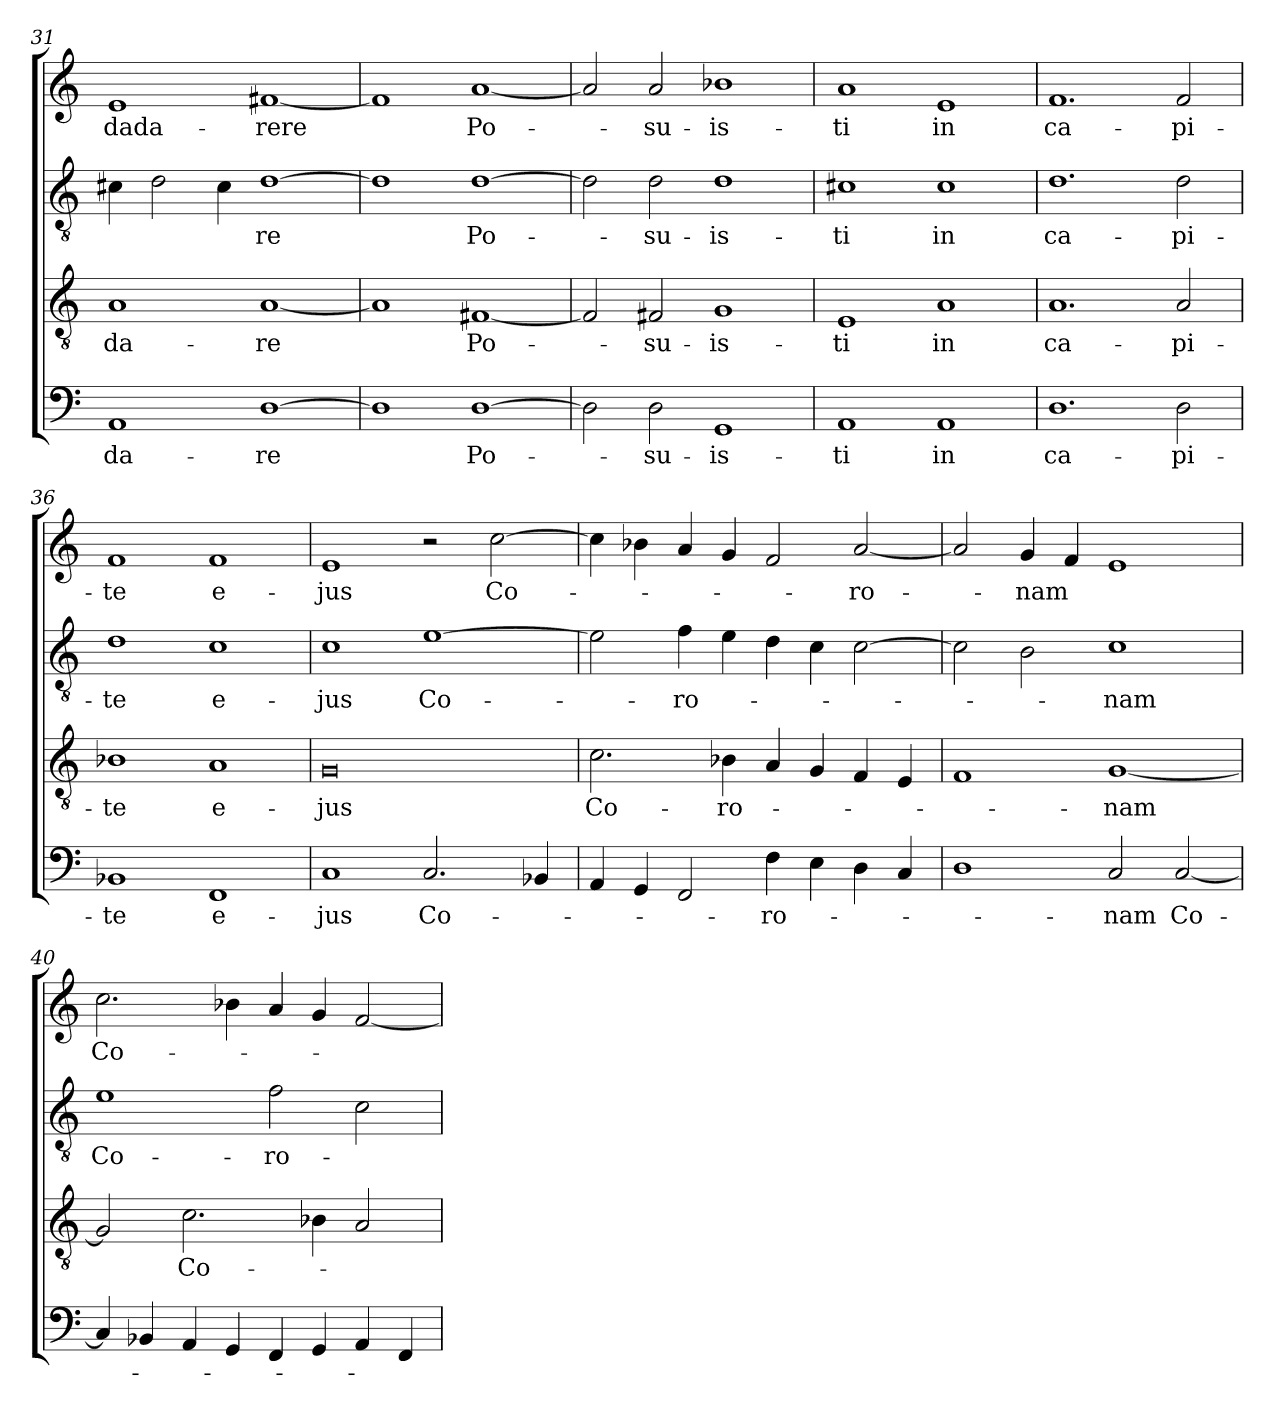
**kern	**text	**kern	**text	**kern	**text	**kern	**text
*part4	*part4	*part3	*part3	*part2	*part2	*part1	*part1
*staff4	*staff4	*staff3	*staff3	*staff2	*staff2	*staff1	*staff1
*clefF4	*	*clefGv2	*	*clefGv2	*	*clefG2	*
*k[]	*	*k[]	*	*k[]	*	*k[]	*
=31	=31	=31	=31	=31	=31	=31	=31
1AA	-da-	1A	-da-	4c#X	.	1e	-dada-
.	.	.	.	2d	.	.	.
.	.	.	.	4c#	.	.	.
[1D	-re	[1A	-re	[1d	-re	[1f#X	-rere
!!LO:PB:g=z
=32	=32	=32	=32	=32	=32	=32	=32
1D]	.	1A]	.	1d]	.	1f#]	.
[1D	Po-	[1F#X	Po-	[1d	Po-	[1a	Po-
=33	=33	=33	=33	=33	=33	=33	=33
2D]	.	2F#]	.	2d]	.	2a]	.
2D	-su-	2F#X	-su-	2d	-su-	2a	-su-
1GG	-is-	1G	-is-	1d	-is-	1b-X	-is-
=34	=34	=34	=34	=34	=34	=34	=34
1AA	-ti	1E	-ti	1c#X	-ti	1a	-ti
1AA	in	1A	in	1c#	in	1e	in
=35	=35	=35	=35	=35	=35	=35	=35
1.D	ca-	1.A	ca-	1.d	ca-	1.f	ca-
2D	-pi-	2A	-pi-	2d	-pi-	2f	-pi-
=36	=36	=36	=36	=36	=36	=36	=36
1BB-X	-te	1B-X	-te	1d	-te	1f	-te
1FF	e-	1A	e-	1c	e-	1f	e-
=37	=37	=37	=37	=37	=37	=37	=37
1C	-jus	0G	-jus	1c	-jus	1e	-jus
2.C	Co-	.	.	[1e	Co-	2r	.
.	.	.	.	.	.	[2cc	Co-
4BB-X	.	.	.	.	.	.	.
=38	=38	=38	=38	=38	=38	=38	=38
4AA	.	2.c	Co-	2e]	.	4cc]	.
4GG	.	.	.	.	.	4b-X	.
2FF	.	.	.	4f	-ro-	4a	.
.	.	4B-X	-ro-	4e	.	4g	.
4F	-ro-	4A	.	4d	.	2f	.
4E	.	4G	.	4c	.	.	.
4D	.	4F	.	[2c	.	[2a	-ro-
4C	.	4E	.	.	.	.	.
!!LO:LB:g=z
=39	=39	=39	=39	=39	=39	=39	=39
1D	.	1F	.	2c]	.	2a]	.
.	.	.	.	2B	.	4g	-nam
.	.	.	.	.	.	4f	.
2C	-nam	[1G	-nam	1c	-nam	1e	.
[2C	Co-	.	.	.	.	.	.
=40	=40	=40	=40	=40	=40	=40	=40
4C]	.	2G]	.	1e	Co-	2.cc	Co-
4BB-X	.	.	.	.	.	.	.
4AA	.	2.c	Co-	.	.	.	.
4GG	.	.	.	.	.	4b-X	.
4FF	.	.	.	2f	-ro-	4a	.
4GG	.	4B-X	.	.	.	4g	.
4AA	.	2A	.	2c	.	[2f	.
4FF	.	.	.	.	.	.	.
=	=	=	=	=	=	=	=
*-	*-	*-	*-	*-	*-	*-	*-
